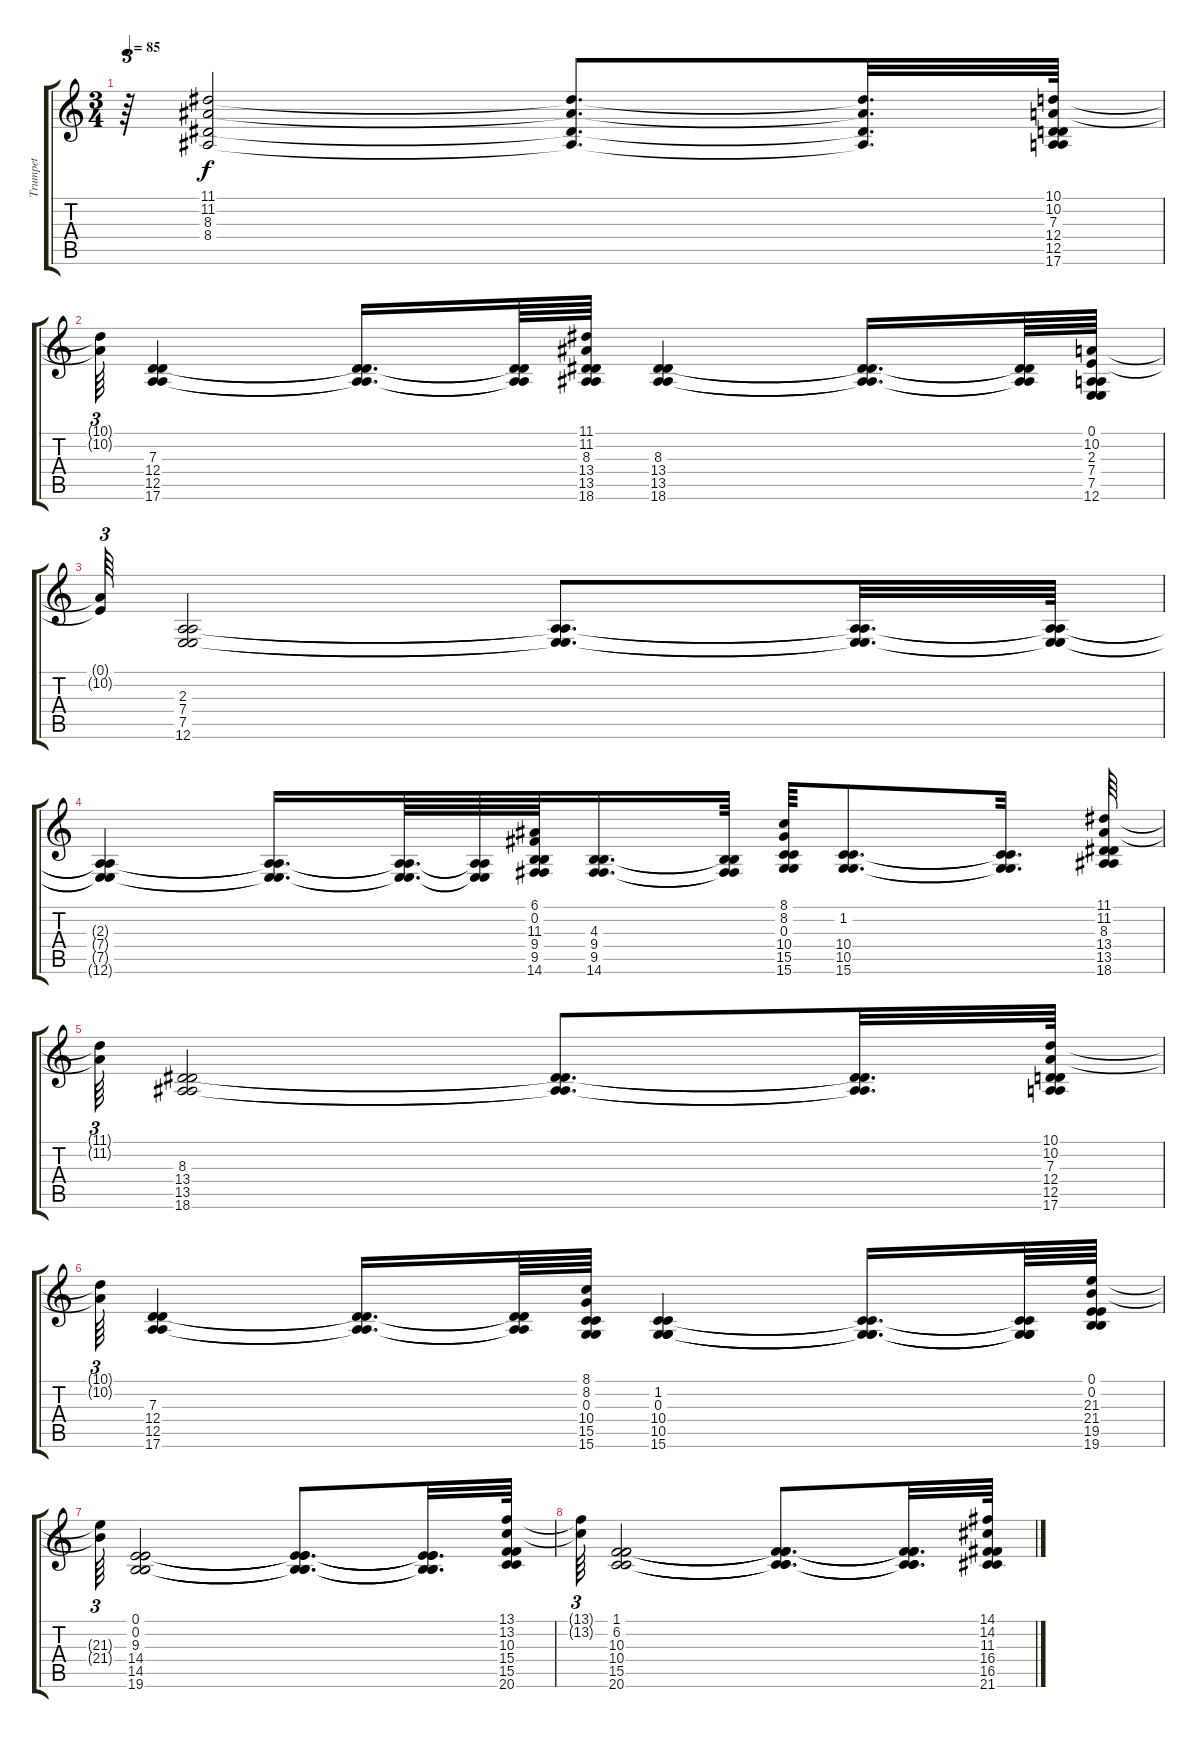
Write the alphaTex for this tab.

\track ("Trumpet" "Trumpet") {instrument trumpet}
\staff {score tabs}
\tuning (E4 B3 G3 D3 A2 E2) {hide}
\ts (3 4)
\tempo 85
\clef g2
\ks c
r.64{tu (3 2) dy f} (11.1 11.2 8.3 8.4).2 (11.1{t} 11.2{t} 8.3{t} 8.4{t}).8{d} (11.1{t} 11.2{t} 8.3{t} 8.4{t}).32{d} (10.1 10.2 7.3 12.4 12.5 17.6).64 |
(10.1{t} 10.2{t}).64{tu (3 2)} (7.3 12.4 12.5 17.6).4 (7.3{t} 12.4{t} 12.5{t} 17.6{t}).16{d} (7.3{t} 12.4{t} 12.5{t} 17.6{t}).64 (11.1 11.2 8.3 13.4 13.5 18.6).64 (8.3 13.4 13.5 18.6).4 (8.3{t} 13.4{t} 13.5{t} 18.6{t}).16{d} (8.3{t} 13.4{t} 13.5{t} 18.6{t}).64 (0.1 10.2 2.3 7.4 7.5 12.6).64 |
(0.1{t} 10.2{t}).64{tu (3 2)} (2.3 7.4 7.5 12.6).2 (2.3{t} 7.4{t} 7.5{t} 12.6{t}).8{d} (2.3{t} 7.4{t} 7.5{t} 12.6{t}).32{d} (2.3{t} 7.4{t} 7.5{t} 12.6{t}).64 |
(2.3{t} 7.4{t} 7.5{t} 12.6{t}).4 (2.3{t} 7.4{t} 7.5{t} 12.6{t}).16{d} (2.3{t} 7.4{t} 7.5{t} 12.6{t}).64{d} (2.3{t} 7.4{t} 7.5{t} 12.6{t}).64 (6.1 0.2 11.3 9.4 9.5 14.6).64 (4.3 9.4 9.5 14.6).16{d} (4.3{t} 9.4{t} 9.5{t} 14.6{t}).64 (8.1 8.2 0.3 10.4 15.5 15.6).64 (1.2 10.4 10.5 15.6).8{d} (1.2{t} 10.4{t} 10.5{t} 15.6{t}).32{d} (11.1 11.2 8.3 13.4 13.5 18.6).64 |
(11.1{t} 11.2{t}).64{tu (3 2)} (8.3 13.4 13.5 18.6).2 (8.3{t} 13.4{t} 13.5{t} 18.6{t}).8{d} (8.3{t} 13.4{t} 13.5{t} 18.6{t}).32{d} (10.1 10.2 7.3 12.4 12.5 17.6).64 |
(10.1{t} 10.2{t}).64{tu (3 2)} (7.3 12.4 12.5 17.6).4 (7.3{t} 12.4{t} 12.5{t} 17.6{t}).16{d} (7.3{t} 12.4{t} 12.5{t} 17.6{t}).64 (8.1 8.2 0.3 10.4 15.5 15.6).64 (1.2 0.3 10.4 10.5 15.6).4 (1.2{t} 0.3{t} 10.4{t} 10.5{t} 15.6{t}).16{d} (1.2{t} 0.3{t} 10.4{t} 10.5{t} 15.6{t}).64 (0.1 0.2 21.3 21.4 19.5 19.6).64 |
(21.3{t} 21.4{t}).64{tu (3 2)} (0.1 0.2 9.3 14.4 14.5 19.6).2 (0.1{t} 0.2{t} 9.3{t} 14.4{t} 14.5{t} 19.6{t}).8{d} (0.1{t} 0.2{t} 9.3{t} 14.4{t} 14.5{t} 19.6{t}).32{d} (13.1 13.2 10.3 15.4 15.5 20.6).64 |
(13.1{t} 13.2{t}).64{tu (3 2)} (1.1 6.2 10.3 10.4 15.5 20.6).2 (1.1{t} 6.2{t} 10.3{t} 10.4{t} 15.5{t} 20.6{t}).8{d} (1.1{t} 6.2{t} 10.3{t} 10.4{t} 15.5{t} 20.6{t}).32{d} (14.1 14.2 11.3 16.4 16.5 21.6).64
